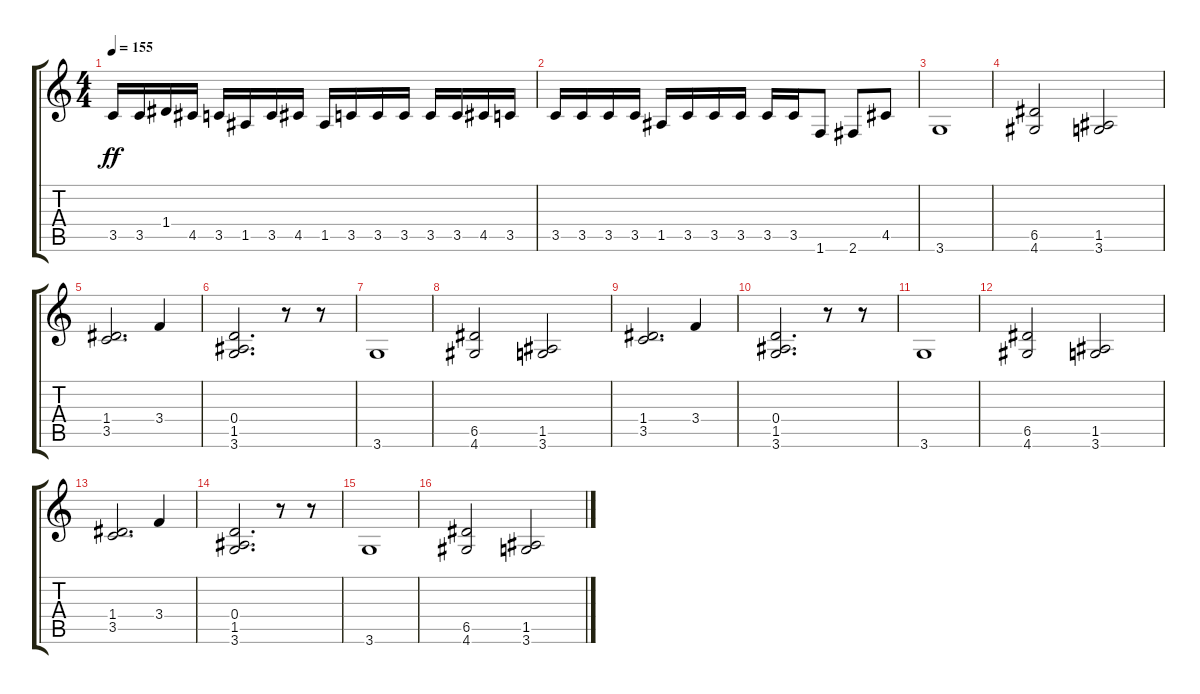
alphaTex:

\track "" {instrument distortionguitar}
\staff {score tabs}
\tuning (E4 B3 G3 D3 A2 E2) {hide}
\ts (4 4)
\tempo 155
\clef g2
\ks c
3.5.16{dy ff} 3.5.16 1.4.16 4.5.16 3.5.16 1.5.16 3.5.16 4.5.16 1.5.16 3.5.16 3.5.16 3.5.16 3.5.16 3.5.16 4.5.16 3.5.16 |
3.5.16 3.5.16 3.5.16 3.5.16 1.5.16 3.5.16 3.5.16 3.5.16 3.5.16 3.5.16 1.6.8 2.6.8 4.5.8 |
3.6.1 |
(6.5 4.6).2 (1.5 3.6).2 |
(1.4 3.5).2{d} 3.4.4 |
(0.4 1.5 3.6).2{d} r.8 r.8 |
3.6.1 |
(6.5 4.6).2 (1.5 3.6).2 |
(1.4 3.5).2{d} 3.4.4 |
(0.4 1.5 3.6).2{d} r.8 r.8 |
3.6.1 |
(6.5 4.6).2 (1.5 3.6).2 |
(1.4 3.5).2{d} 3.4.4 |
(0.4 1.5 3.6).2{d} r.8 r.8 |
3.6.1 |
(6.5 4.6).2 (1.5 3.6).2
